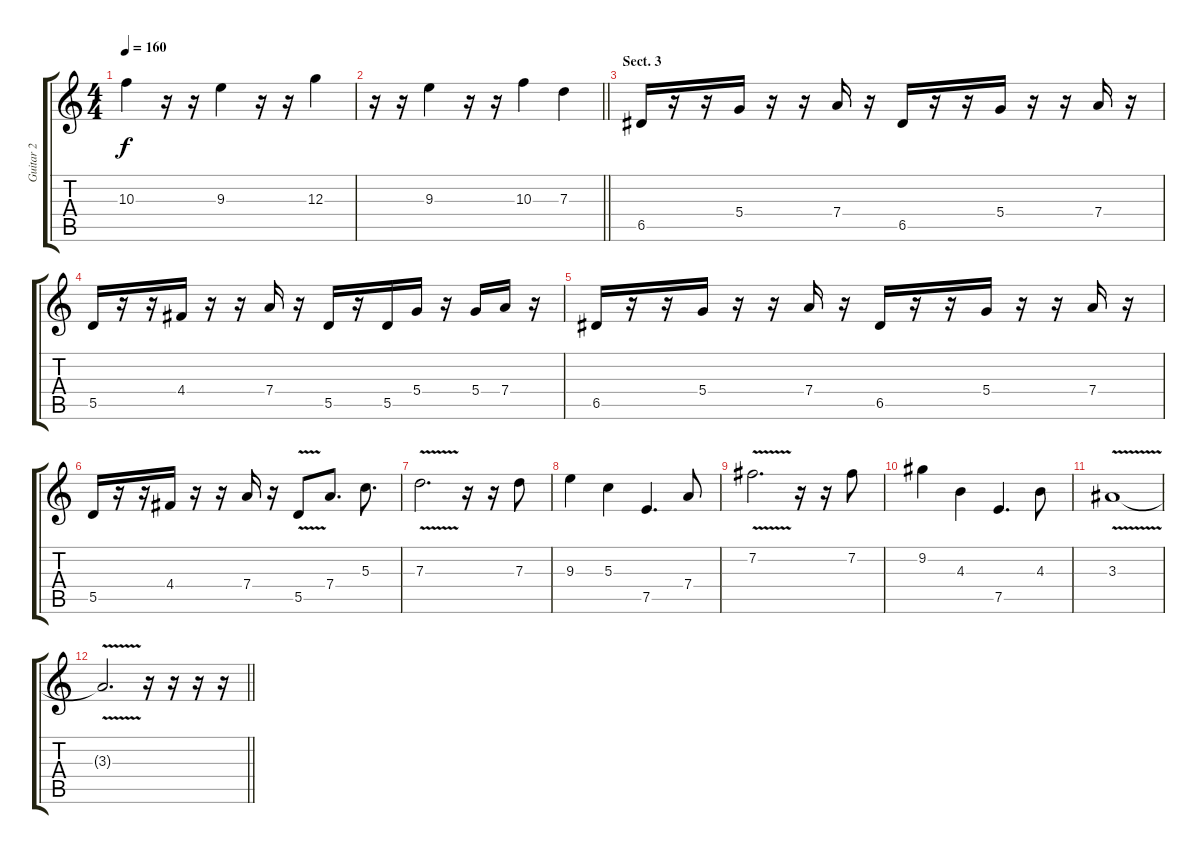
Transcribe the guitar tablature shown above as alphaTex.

\track ("Guitar 2" "Guitar 2") {instrument overdrivenguitar}
\staff {score tabs}
\tuning (E4 B3 G3 D3 A2 E2) {hide}
\ts (4 4)
\tempo 160
\clef g2
\ks c
10.3.4{dy f} r.16 r.16 9.3.4 r.16 r.16 12.3.4 |
\barLineRight lightlight
r.16 r.16 9.3.4 r.16 r.16 10.3.4 7.3.4 |
\section ("" "Sect. 3")
6.5.16 r.16 r.16 5.4.16 r.16 r.16 7.4.16 r.16 6.5.16 r.16 r.16 5.4.16 r.16 r.16 7.4.16 r.16 |
5.5.16 r.16 r.16 4.4.16 r.16 r.16 7.4.16 r.16 5.5.16 r.16 5.5.16 5.4.16 r.16 5.4.16 7.4.16 r.16 |
6.5.16 r.16 r.16 5.4.16 r.16 r.16 7.4.16 r.16 6.5.16 r.16 r.16 5.4.16 r.16 r.16 7.4.16 r.16 |
5.5.16 r.16 r.16 4.4.16 r.16 r.16 7.4.16 r.16 5.5{v}.8 7.4.8{d} 5.3.8{d} |
7.3{v}.2{d} r.16 r.16 7.3.8 |
9.3.4 5.3.4 7.5.4{d} 7.4.8 |
7.2{v}.2{d} r.16 r.16 7.2.8 |
9.2.4 4.3.4 7.5.4{d} 4.3.8 |
3.3{v}.1 |
\barLineRight lightlight
3.3{t}.2{d} r.16 r.16 r.16 r.16
